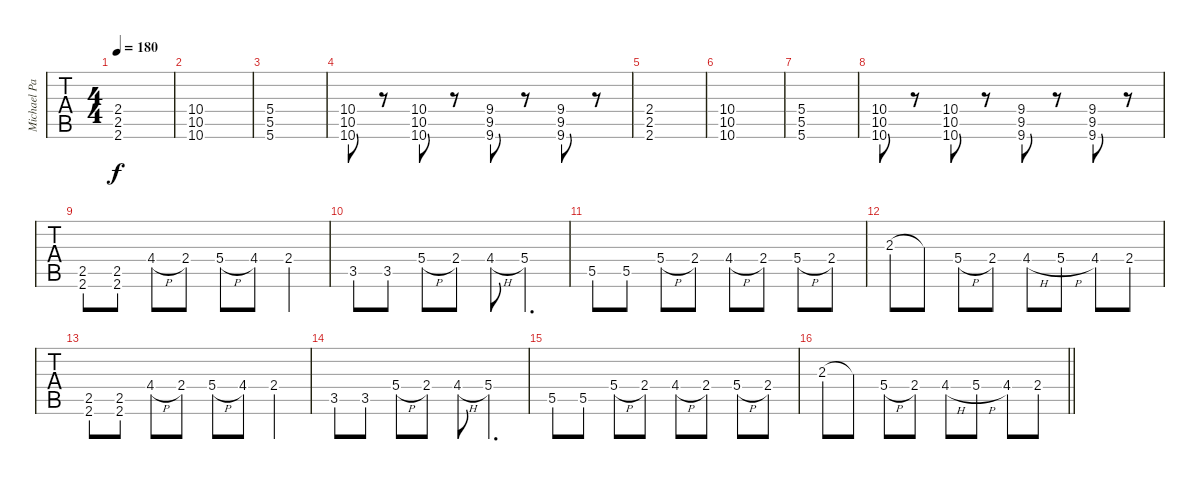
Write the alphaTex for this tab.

\track ("Michael Padget" "Michael Pa") {instrument distortionguitar}
\staff {tabs}
\tuning (D4 A3 F3 C3 G2 C2) {hide}
\ts (4 4)
\tempo 180
\clef g2
\ks c
(2.4 2.5 2.6).1{dy f} |
(10.4 10.5 10.6).1 |
(5.4 5.5 5.6).1 |
(10.4 10.5 10.6).8 r.8 (10.4 10.5 10.6).8 r.8 (9.4 9.5 9.6).8 r.8 (9.4 9.5 9.6).8 r.8 |
(2.4 2.5 2.6).1 |
(10.4 10.5 10.6).1 |
(5.4 5.5 5.6).1 |
(10.4 10.5 10.6).8 r.8 (10.4 10.5 10.6).8 r.8 (9.4 9.5 9.6).8 r.8 (9.4 9.5 9.6).8 r.8 |
(2.5 2.6).8 (2.5 2.6).8 4.4{h}.8 2.4.8 5.4{h}.8 4.4.8 2.4.4 |
3.5.8 3.5.8 5.4{h}.8 2.4.8 4.4{h}.8 5.4.4{d} |
5.5.8 5.5.8 5.4{h}.8 2.4.8 4.4{h}.8 2.4.8 5.4{h}.8 2.4.8 |
2.3.8 2.3{t}.8 5.4{h}.8 2.4.8 4.4{h}.8 5.4{h}.8 4.4.8 2.4.8 |
(2.5 2.6).8 (2.5 2.6).8 4.4{h}.8 2.4.8 5.4{h}.8 4.4.8 2.4.4 |
3.5.8 3.5.8 5.4{h}.8 2.4.8 4.4{h}.8 5.4.4{d} |
5.5.8 5.5.8 5.4{h}.8 2.4.8 4.4{h}.8 2.4.8 5.4{h}.8 2.4.8 |
\barLineRight lightlight
2.3.8 2.3{t}.8 5.4{h}.8 2.4.8 4.4{h}.8 5.4{h}.8 4.4.8 2.4.8
